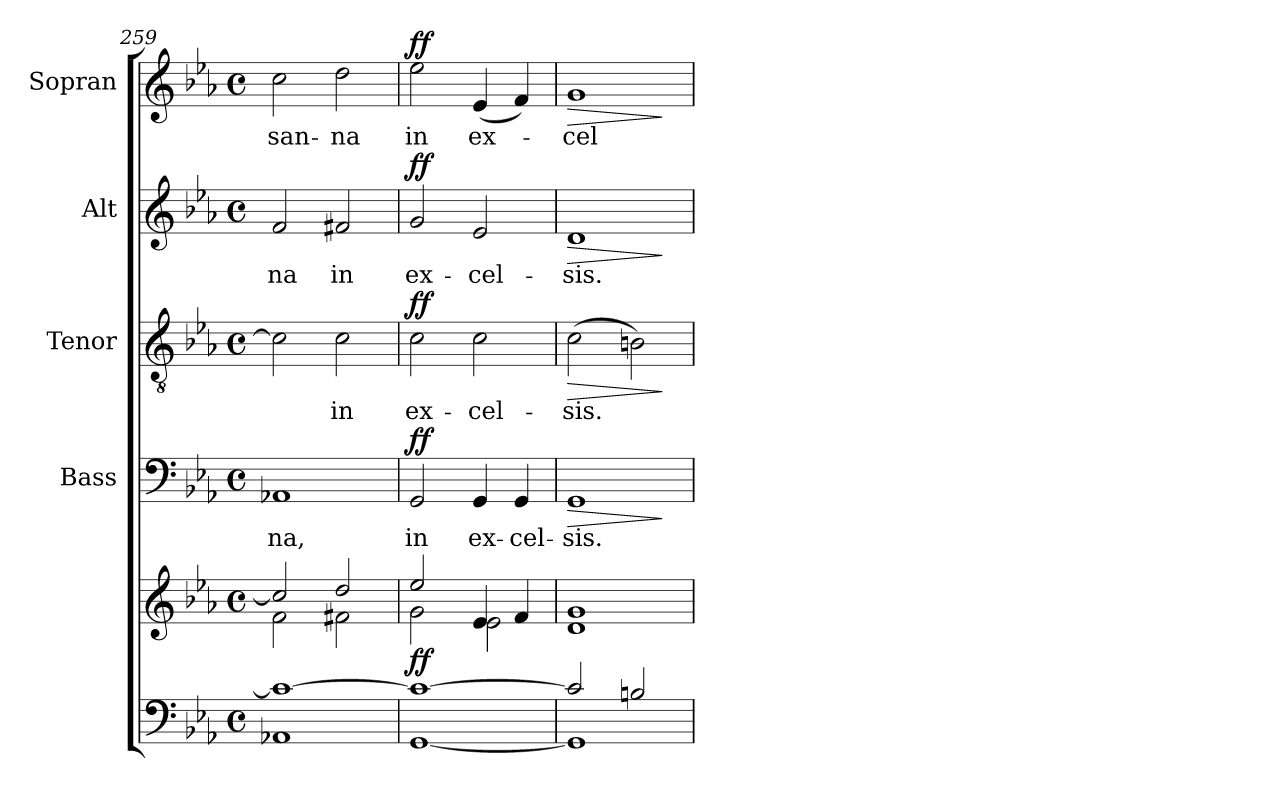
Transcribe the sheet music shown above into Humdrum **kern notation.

**kern	**kern	**dynam	**kern	**text	**dynam	**kern	**text	**dynam	**kern	**text	**dynam	**kern	**text	**dynam
*part5	*part5	*part5	*part4	*part4	*part4	*part3	*part3	*part3	*part2	*part2	*part2	*part1	*part1	*part1
*staff6	*staff5	*staff5/6	*staff4	*staff4	*staff4	*staff3	*staff3	*staff3	*staff2	*staff2	*staff2	*staff1	*staff1	*staff1
*	*	*	*I"Bass	*	*	*I"Tenor	*	*	*I"Alt	*	*	*I"Sopran	*	*
*	*	*	*I'B.	*	*	*I'T.	*	*	*I'A.	*	*	*I'S.	*	*
*clefF4	*clefG2	*	*clefF4	*	*	*clefGv2	*	*	*clefG2	*	*	*clefG2	*	*
*k[b-e-a-]	*k[b-e-a-]	*	*k[b-e-a-]	*	*	*k[b-e-a-]	*	*	*k[b-e-a-]	*	*	*k[b-e-a-]	*	*
*E-:	*E-:	*	*E-:	*	*	*E-:	*	*	*E-:	*	*	*E-:	*	*
*M4/4	*M4/4	*	*M4/4	*	*	*M4/4	*	*	*M4/4	*	*	*M4/4	*	*
*met(c)	*met(c)	*	*met(c)	*	*	*met(c)	*	*	*met(c)	*	*	*met(c)	*	*
=259	=259	=259	=259	=259	=259	=259	=259	=259	=259	=259	=259	=259	=259	=259
*^	*^	*	*	*	*	*	*	*	*	*	*	*	*	*
!	!	!	!	!	!	!LO:LY:b	!	!	!	!	!	!LO:LY:b	!	!	!LO:LY:b	!
1c_	1AA-X	2cc/]	2f\	.	1AA-X	-na,	.	2c\]	.	.	2f/	-na	.	2cc\	-san-	.
!	!	!	!	!	!	!	!	!	!LO:LY:b	!	!	!LO:LY:b	!	!	!LO:LY:b	!
.	.	2dd/	2f#X\	.	.	.	.	2c\	in	.	2f#X/	in	.	2dd\	-na	.
=260	=260	=260	=260	=260	=260	=260	=260	=260	=260	=260	=260	=260	=260	=260	=260	=260
!	!	!	!	!LO:DY:b	!	!LO:LY:b	!LO:DY:a	!	!LO:LY:b	!LO:DY:a	!	!LO:LY:b	!LO:DY:a	!	!LO:LY:b	!LO:DY:a
1c_	[<1GG	2ee-/	2g\	ff	2GG/	in	ff	2c\	ex-	ff	2g/	ex-	ff	2ee-\	in	ff
!	!	!	!	!	!	!LO:LY:b	!	!	!LO:LY:b	!	!	!LO:LY:b	!	!	!LO:LY:b	!
.	.	4e-/	2e-\	.	4GG/	ex-	.	2c\	-cel-	.	2e-/	-cel-	.	(<4e-/	ex-	.
!	!	!	!	!	!	!LO:LY:b	!	!	!	!	!	!	!	!	!	!
.	.	4f/	.	.	4GG/	-cel-	.	.	.	.	.	.	.	4f/)	.	.
=261	=261	=261	=261	=261	=261	=261	=261	=261	=261	=261	=261	=261	=261	=261	=261	=261
!	!	!	!	!	!	!LO:LY:b	!LO:HP:b	!	!LO:LY:b	!LO:HP:b	!	!LO:LY:b	!LO:HP:b	!	!LO:LY:b	!LO:HP:b
2c/]	1GG]	1g	1d	.	1GG	-sis.	>	(>2c\	-sis.	>	1d	-sis.	>	1g	-cel-	>
2Bn/	.	.	.	.	.	.	.	2Bn\)	.	.	.	.	.	.	.	.
*v	*v	*	*	*	*	*	*	*	*	*	*	*	*	*	*	*
*	*v	*v	*	*	*	*	*	*	*	*	*	*	*	*	*
.	.	.	.	.	]	.	.	]	.	.	]	.	.	]
=	=	=	=	=	=	=	=	=	=	=	=	=	=	=
*-	*-	*-	*-	*-	*-	*-	*-	*-	*-	*-	*-	*-	*-	*-
